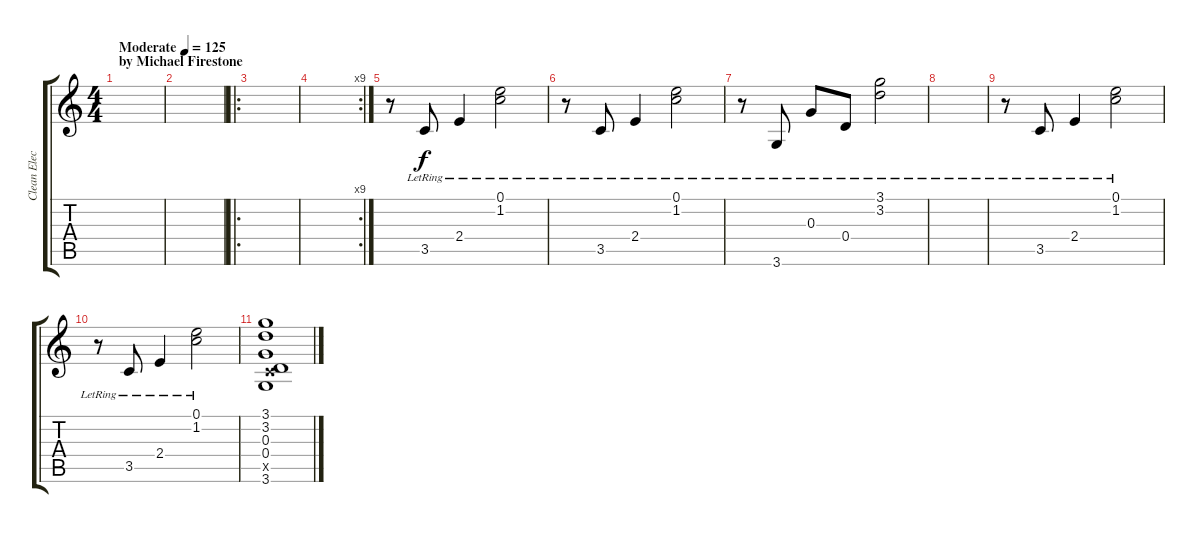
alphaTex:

\track ("Clean Electric" "Clean Elec") {instrument electricguitarclean}
\staff {score tabs}
\tuning (E4 B3 G3 D3 A2 E2) {hide}
\ts (4 4)
\section ("" "by Michael Firestone")
\tempo (125 "Moderate")
\clef g2
\ks c
|
|
\ro
|
\rc 9
|
r.8 3.5{lr}.8 2.4{lr}.4 (0.1{lr} 1.2{lr}).2 |
r.8 3.5{lr}.8 2.4{lr}.4 (0.1{lr} 1.2{lr}).2 |
r.8 3.6{lr}.8 0.3{lr}.8 0.4{lr}.8 (3.1{lr} 3.2{lr}).2 |
|
r.8 3.5{lr}.8 2.4{lr}.4 (0.1{lr} 1.2{lr}).2 |
r.8 3.5{lr}.8 2.4{lr}.4 (0.1{lr} 1.2{lr}).2 |
(3.1 3.2 0.3 0.4 3.5{x} 3.6).1
